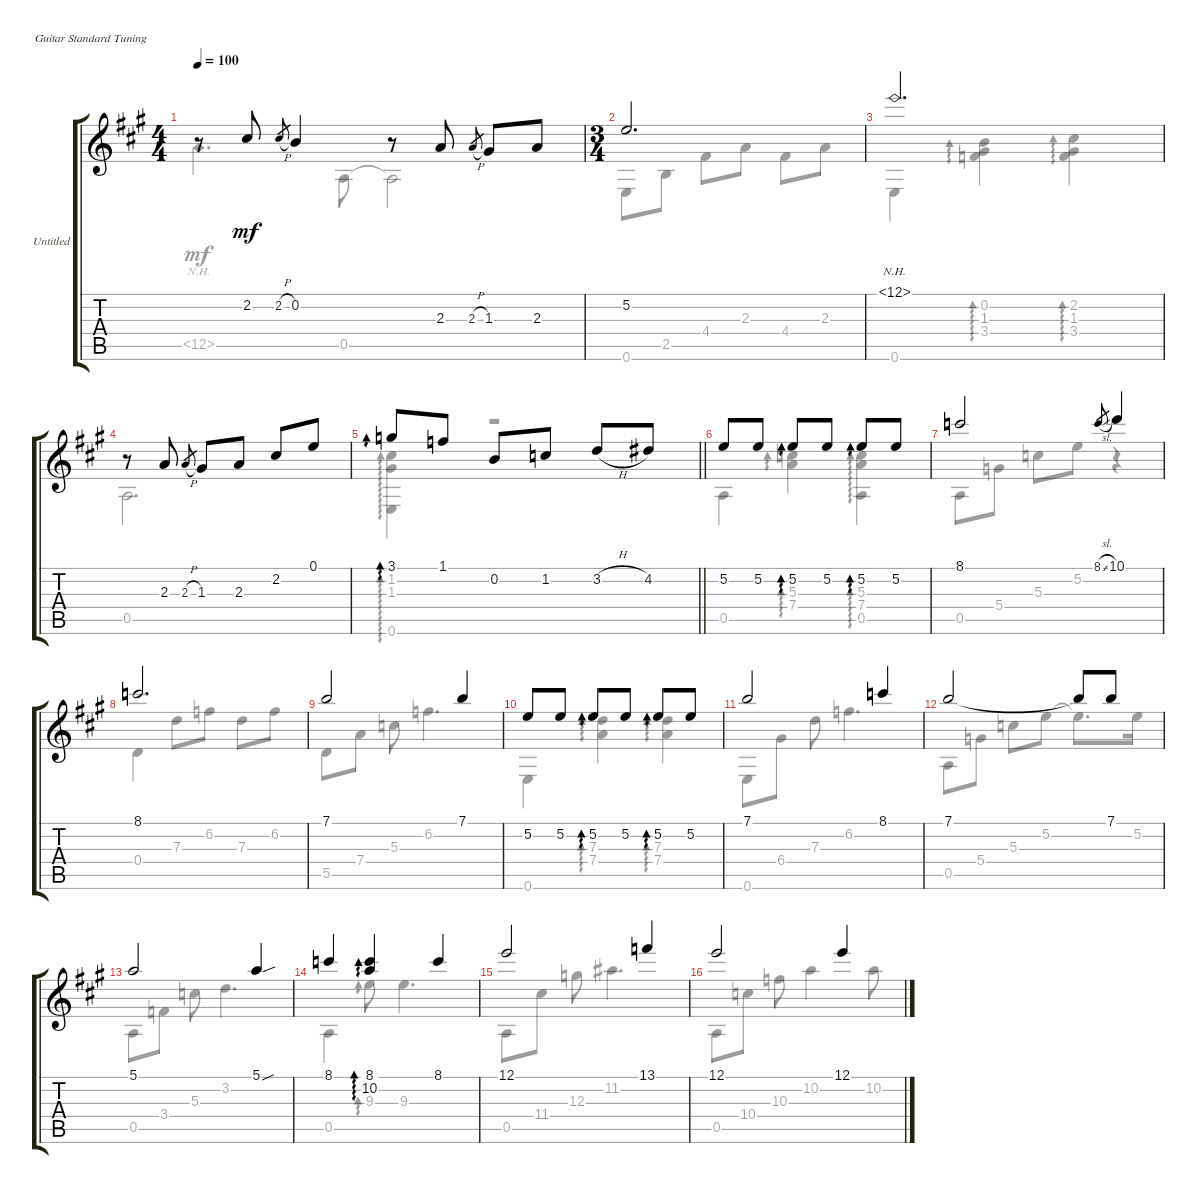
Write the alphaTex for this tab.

\bracketExtendMode groupsimilarinstruments
\firstSystemTrackNameOrientation horizontal
\otherSystemsTrackNameOrientation horizontal
\track ("Untitled" "Untitled") {instrument acousticguitarnylon}
\staff {score tabs}
\tuning (E4 B3 G3 D3 A2 E2)
\voice
\ts (4 4)
\tempo 100
\clef g2
\ks a
r.8{dy mf} 2.2.8 2.2{h}.8{gr} 0.2.4 r.8 2.3.8 2.3{h}.8{gr} 1.3.8 2.3.8 |
\ts (3 4)
5.2.2{d} |
12.1{nh}.2{d} |
r.8 2.3.8 2.3{h}.8{gr} 1.3.8 2.3.8 2.2.8 0.1.8 |
\barLineRight lightlight
3.1.8{ad 0} 1.1.8 0.2.8 1.2.8 3.2{h}.8 4.2.8 |
5.2.8 5.2.8 5.2.8{ad 0} 5.2.8 5.2.8{ad 0} 5.2.8 |
8.1.2 8.1{sl}.8{gr} 10.1.4 |
8.1.2{d} |
7.1.2 7.1.4 |
5.2.8 5.2.8 5.2.8{ad 0} 5.2.8 5.2.8{ad 0} 5.2.8 |
7.1.2 8.1.4 |
7.1.2 7.1{t}.8 7.1.8 |
5.1.2 5.1{sou}.4 |
8.1.4 (8.1 10.2).4{ad 0} 8.1.4 |
12.1.2 13.1.4 |
12.1.2 12.1.4
\voice
\clef g2
\ottava regular
\simile none
\ks a
12.5{nh}.4{d dy mf} 0.5.8 0.5{t}.2 |
0.6.8 2.5.8 4.4.8 2.3.8 4.4.8 2.3.8 |
0.6.4 (0.2 1.3 3.4).4{ad 0} (2.2 1.3 3.4).4{ad 0} |
0.5.2{d} |
\barLineRight lightlight
(1.2 1.3 0.6).4{ad 0} r.2 |
0.5.4 (5.3 7.4).4{ad 0} (5.3 7.4 0.5).4{ad 0} |
0.5.8 5.4.8 5.3.8 5.2.8 r.4 |
0.4.4 7.3.8 6.2.8 7.3.8 6.2.8 |
5.5.8 7.4.8 5.3.8 6.2.4{d} |
0.6.4 (7.3 7.4).4{ad 0} (7.3 7.4).4{ad 0} |
0.6.8 6.4.8 7.3.8 6.2.4{d} |
0.5.8 5.4.8 5.3.8 5.2.8 5.2{t}.8{d} 5.2.16 |
0.5.8 3.4.8 5.3.8 3.2.4{d} |
0.5.4 9.3.8{ad 0} 9.3.4{d} |
0.5.8 11.4.8 12.3.8 11.2.4{d} |
0.5.8 10.4.8 10.3.8 10.2.4 10.2.8
